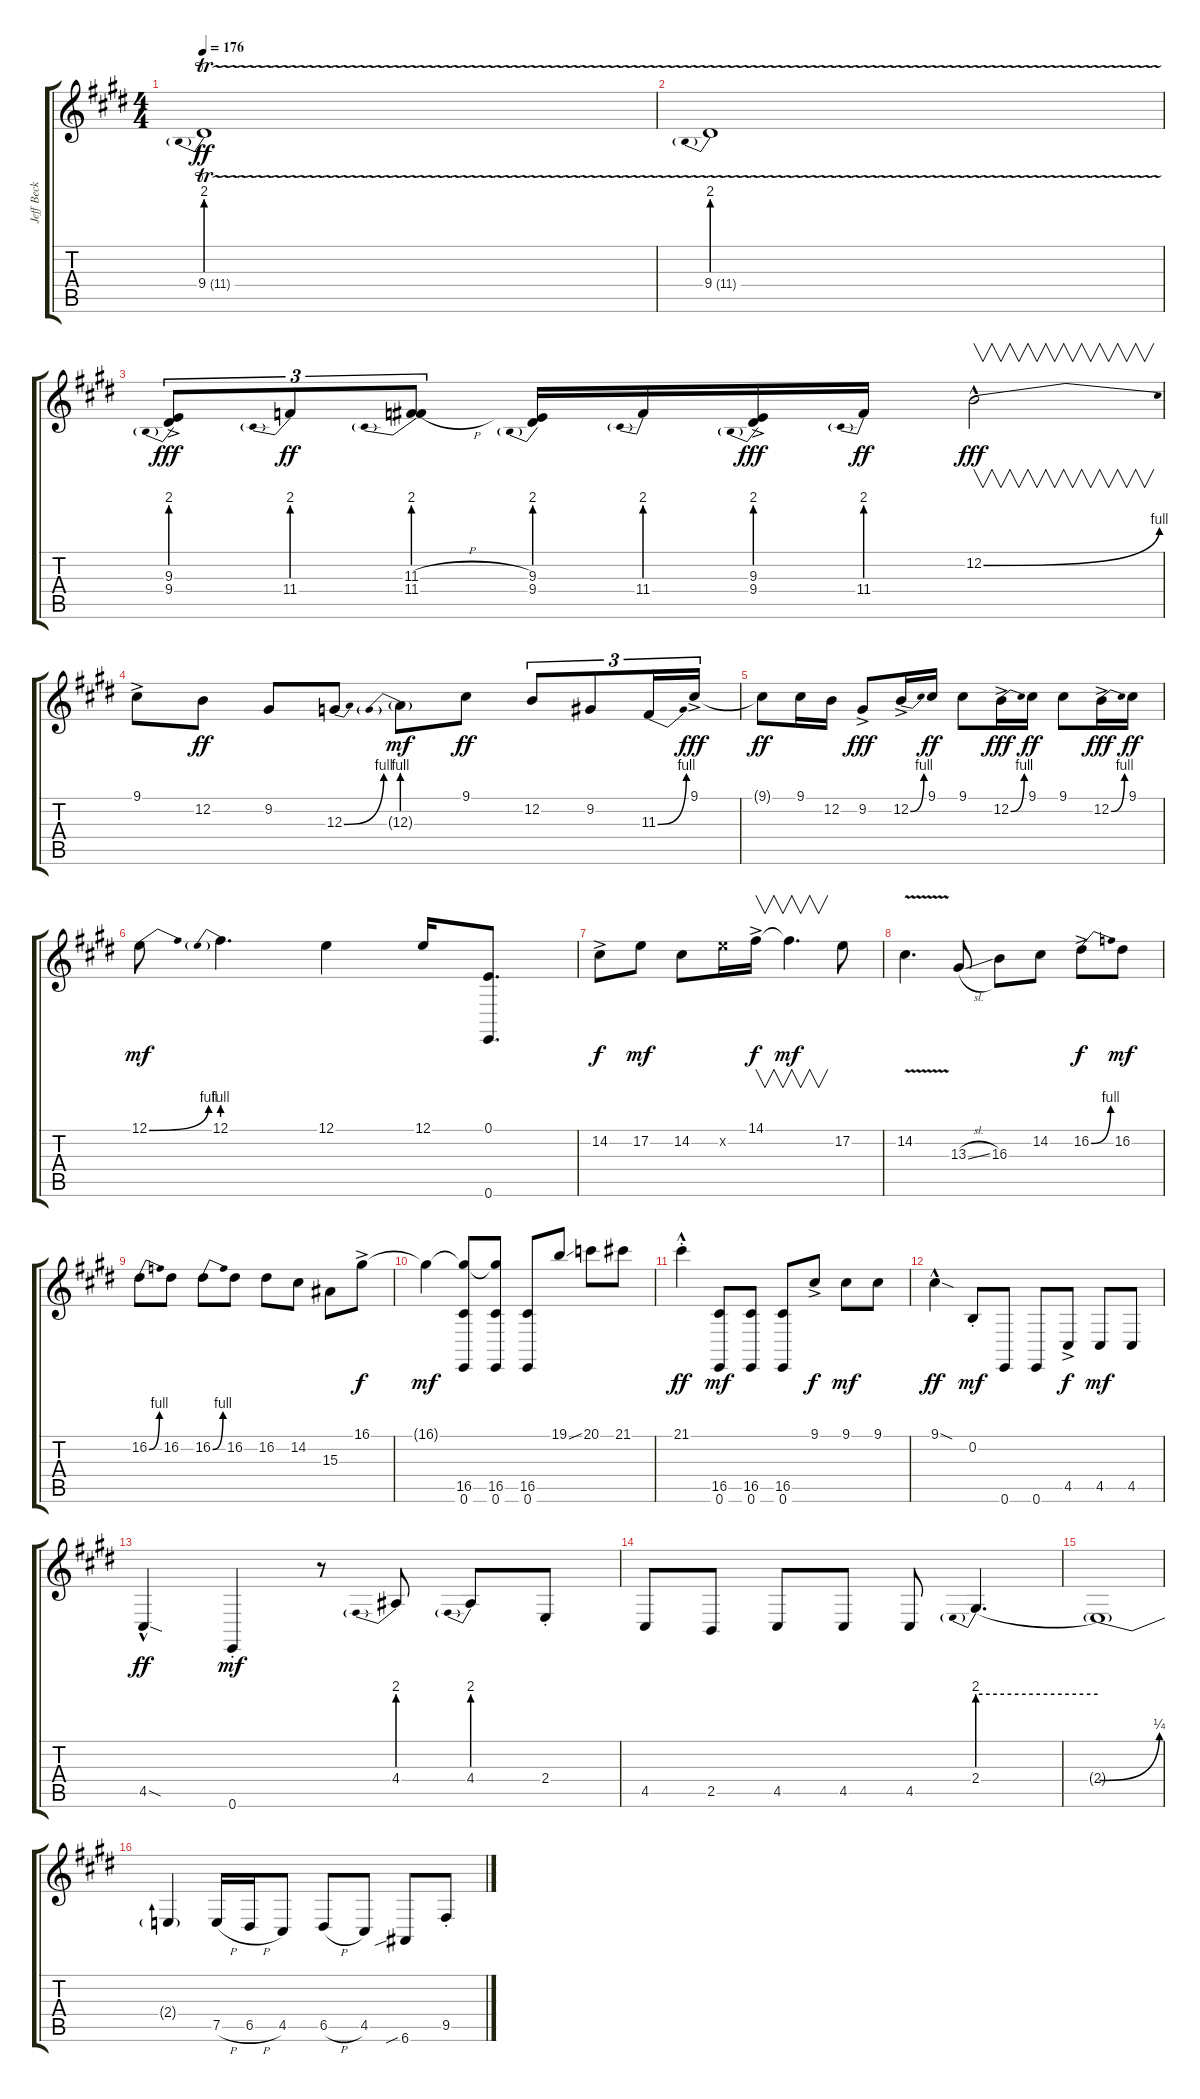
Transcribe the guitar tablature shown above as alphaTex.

\track ("Jeff Beck Lead Guitar Overdub" "Jeff Beck ") {instrument cello}
\staff {score tabs}
\tuning (E4 B3 G3 D3 A2 E2) {hide}
\ts (4 4)
\tempo 176
\clef g2
\ks e
9.4{be (prebend 0 8 60 8) tr (11 32)}.1{dy ff} |
9.4{be (prebend 0 8 60 8) tr (11 32)}.1 |
(9.3{ac} 9.4{be (prebend 0 8 60 8) ac}).8{tu (3 2) dy fff} 11.4{be (prebend 0 8 60 8)}.8{tu (3 2) dy ff} (11.3{h} 11.4{be (prebend 0 8 60 8)}).8{tu (3 2)} (9.3 9.4{be (prebend 0 8 60 8)}).16 11.4{be (prebend 0 8 60 8)}.16 (9.3{ac} 9.4{be (prebend 0 8 60 8) ac}).16{dy fff} 11.4{be (prebend 0 8 60 8)}.16{dy ff} 12.2{be (bend 0 0 60 4) hac}.2{v dy fff} |
9.1{ac}.8 12.2.8{dy ff} 9.2.8 12.3{be (bend 0 0 60 4)}.8 12.3{be (prebend 0 4 60 4) g}.8{dy mf} 9.1.8{dy ff} 12.2.8{tu (3 2)} 9.2.8{tu (3 2)} 11.3{be (bend 0 0 60 4)}.16{tu (3 2)} 9.1{ac}.16{tu (3 2) dy fff} |
9.1{t}.8{dy ff} 9.1.16 12.2.16 9.2{ac}.8{dy fff} 12.2{be (bend 0 0 60 4) ac}.16 9.1.16{dy ff} 9.1.8 12.2{be (bend 0 0 60 4) ac}.16{dy fff} 9.1.16{dy ff} 9.1.8 12.2{be (bend 0 0 60 4) ac}.16{dy fff} 9.1.16{dy ff} |
12.1{be (bend 0 0 60 4)}.8{dy mf} 12.1{be (prebend 0 4 60 4)}.4{d} 12.1{be (hold 40 0 60 0)}.4 12.1.16 (0.1 0.6).8{d} |
14.2{ac}.8{dy f} 17.2.8{dy mf} 14.2.8 17.2{x}.16 14.1{ac}.16{v dy f} 14.1{t}.4{v d dy mf} 17.2.8 |
14.2{v}.4{d} 13.3{sl}.8 16.3.8 14.2.8 16.2{be (bend 0 0 60 4) ac}.8{dy f} 16.2{be (hold 40 0 60 0)}.8{dy mf} |
16.2{be (bend 0 0 60 4)}.8 16.2{be (hold 40 0 60 0)}.8 16.2{be (bend 0 0 60 4)}.8 16.2{be (hold 40 0 60 0)}.8 16.2.8 14.2.8 15.3.8 16.1{ac}.8{dy f} |
16.1{t}.4{dy mf} (16.1{t} 16.5 0.6).8 (16.1{t} 16.5 0.6).8 (16.5 0.6).8 19.1{ss}.8 20.1.8 21.1.8 |
21.1{hac st}.4{dy ff} (16.5 0.6).8{dy mf} (16.5 0.6).8 (16.5 0.6).8 9.1{ac}.8{dy f} 9.1.8{dy mf} 9.1.8 |
9.1{sod hac}.4{dy ff} 0.2{st}.8{dy mf} 0.6.8 0.6.8 4.5{ac}.8{dy f} 4.5.8{dy mf} 4.5.8 |
4.5{sod hac}.4{dy ff} 0.6{st}.4{dy mf} r.8 4.4{be (prebend 0 8 60 8)}.8 4.4{be (prebend 0 8 60 8)}.8 2.4{st}.8 |
4.5.8 2.5.8 4.5.8 4.5.8 4.5.8 2.4{be (prebend 0 8 60 8)}.4{d} |
2.4{be (bend 0 0 60 1) t}.1 |
2.4{t}.4 7.5{h}.16 6.5{h}.16 4.5.8 6.5{h}.8 4.5.8 6.6{sib}.8 9.5{st}.8
